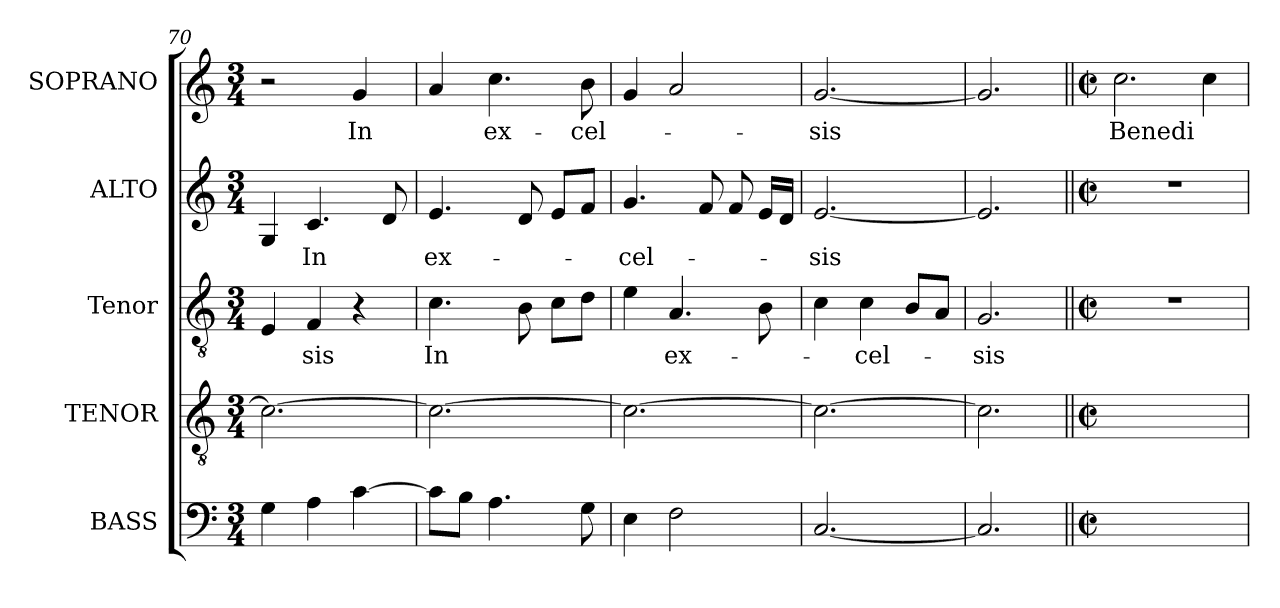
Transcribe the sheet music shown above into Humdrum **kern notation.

**kern	**kern	**kern	**text	**kern	**text	**kern	**text
*part5	*part4	*part3	*part3	*part2	*part2	*part1	*part1
*staff5	*staff4	*staff3	*staff3	*staff2	*staff2	*staff1	*staff1
*I"BASS	*I"TENOR	*I"Tenor	*	*I"ALTO	*	*I"SOPRANO	*
*I'B.	*I'T.	*I'T.	*	*I'A.	*	*I'S.	*
*clefF4	*clefGv2	*clefGv2	*	*clefG2	*	*clefG2	*
*	*ITrd7c12	*ITrd7c12	*	*	*	*	*
*k[]	*k[]	*k[]	*	*k[]	*	*k[]	*
*C:	*C:	*C:	*	*C:	*	*C:	*
*M3/4	*M3/4	*M3/4	*	*M3/4	*	*M3/4	*
=70	=70	=70	=70	=70	=70	=70	=70
4Gi\	2.Ci\_	4EEi/	.	4Gi/	.	2r	.
!	!	!	!LO:LY:b:color=#000000	!	!	!	!
!	!	!	!	!	!LO:LY:b:color=#000000	!	!
4Ai\	.	4FFi/	sis	4.ci/	In	.	.
!	!	!	!	!	!	!	!LO:LY:b:color=#000000
[4ci\	.	4r	.	.	.	4gi/	In
.	.	.	.	8di/	.	.	.
=71	=71	=71	=71	=71	=71	=71	=71
!	!	!	!LO:LY:b:color=#000000	!	!	!	!
!	!	!	!	!	!LO:LY:b:color=#000000	!	!
8ci\L]	2.Ci\_	4.Ci\	In	4.ei/	ex-	4ai/	.
8Bi\J	.	.	.	.	.	.	.
!	!	!	!	!	!	!	!LO:LY:b:color=#000000
4.Ai\	.	.	.	.	.	4.cci\	ex-
.	.	8BBi\	.	8di/	.	.	.
.	.	8Ci\L	.	8ei/L	.	.	.
!	!	!	!	!	!	!	!LO:LY:b:color=#000000
8Gi\	.	8Di\J	.	8fi/J	.	8bi\	-cel-
=72	=72	=72	=72	=72	=72	=72	=72
!	!	!	!	!	!LO:LY:b:color=#000000	!	!
4Ei\	2.Ci\_	4Ei\	.	4.gi/	-cel-	4gi/	.
!	!	!	!LO:LY:b:color=#000000	!	!	!	!
2Fi\	.	4.AAi/	ex-	.	.	2ai/	.
.	.	.	.	8fi/	.	.	.
.	.	.	.	8fi/	.	.	.
.	.	8BBi\	.	16ei/LL	.	.	.
.	.	.	.	16di/JJ	.	.	.
=73	=73	=73	=73	=73	=73	=73	=73
!	!	!	!	!	!LO:LY:b:color=#000000	!	!
!	!	!	!	!	!	!	!LO:LY:b:color=#000000
[2.Ci/	2.Ci\_	4Ci\	.	[2.ei/	-sis	[2.gi/	-sis
!	!	!	!LO:LY:b:color=#000000	!	!	!	!
.	.	4Ci\	-cel-	.	.	.	.
.	.	8BBi/L	.	.	.	.	.
.	.	8AAi/J	.	.	.	.	.
=74	=74	=74	=74	=74	=74	=74	=74
!	!	!	!LO:LY:b:color=#000000	!	!	!	!
2.Ci/]	2.Ci\]	2.GGi/	-sis	2.ei/]	.	2.gi/]	.
!!LO:LB:g=z
=1||	=1||	=1||	=1||	=1||	=1||	=1||	=1||
*M2/2	*M2/2	*M2/2	*	*M2/2	*	*M2/2	*
*met(c|)	*met(c|)	*met(c|)	*	*met(c|)	*	*met(c|)	*
!	!	!	!	!	!	!	!LO:LY:b:color=#000000
1ryy	1ryy	1r	.	1r	.	2.cci\	Benedi
.	.	.	.	.	.	4cci\	.
=	=	=	=	=	=	=	=
*-	*-	*-	*-	*-	*-	*-	*-
